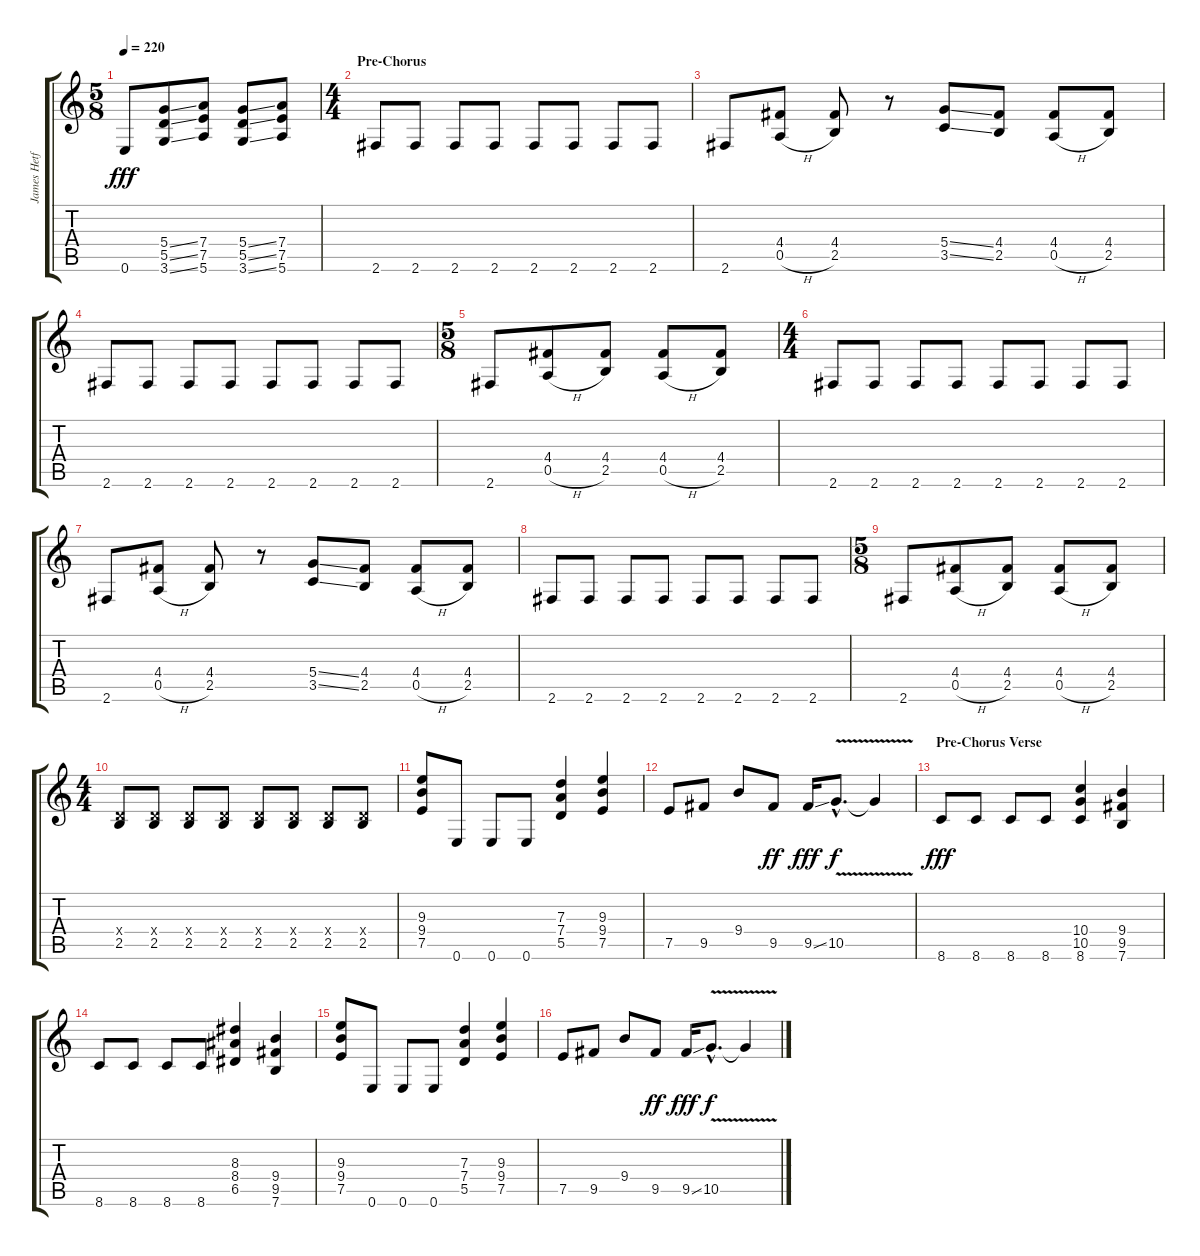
\track ("James Hetfield" "James Hetf") {instrument distortionguitar}
\staff {score tabs}
\tuning (E4 B3 G3 D3 A2 E2) {hide}
\ts (5 8)
\tempo 220
\clef g2
\ks c
0.6.8{dy fff} (5.4{ss} 5.5{ss} 3.6{ss}).8 (7.4 7.5 5.6).8 (5.4{ss} 5.5{ss} 3.6{ss}).8 (7.4 7.5 5.6).8 |
\ts (4 4)
\section ("" "Pre-Chorus")
2.6.8 2.6.8 2.6.8 2.6.8 2.6.8 2.6.8 2.6.8 2.6.8 |
2.6.8 (4.4 0.5{h}).8 (4.4 2.5).8 r.8 (5.4{ss} 3.5{ss}).8 (4.4 2.5).8 (4.4 0.5{h}).8 (4.4 2.5).8 |
2.6.8 2.6.8 2.6.8 2.6.8 2.6.8 2.6.8 2.6.8 2.6.8 |
\ts (5 8)
2.6.8 (4.4 0.5{h}).8 (4.4 2.5).8 (4.4 0.5{h}).8 (4.4 2.5).8 |
\ts (4 4)
2.6.8 2.6.8 2.6.8 2.6.8 2.6.8 2.6.8 2.6.8 2.6.8 |
2.6.8 (4.4 0.5{h}).8 (4.4 2.5).8 r.8 (5.4{ss} 3.5{ss}).8 (4.4 2.5).8 (4.4 0.5{h}).8 (4.4 2.5).8 |
2.6.8 2.6.8 2.6.8 2.6.8 2.6.8 2.6.8 2.6.8 2.6.8 |
\ts (5 8)
2.6.8 (4.4 0.5{h}).8 (4.4 2.5).8 (4.4 0.5{h}).8 (4.4 2.5).8 |
\ts (4 4)
(0.4{x} 2.5).8 (0.4{x} 2.5).8 (0.4{x} 2.5).8 (0.4{x} 2.5).8 (0.4{x} 2.5).8 (0.4{x} 2.5).8 (0.4{x} 2.5).8 (0.4{x} 2.5).8 |
(9.3 9.4 7.5).8 0.6.8 0.6.8 0.6.8 (7.3 7.4 5.5).4 (9.3 9.4 7.5).4 |
7.5.8 9.5.8 9.4.8 9.5.8{dy ff} 9.5{ss}.16{dy fff} 10.5{v hac}.8{d dy f} 10.5{t}.4 |
\section ("" "Pre-Chorus Verse")
8.6.8{dy fff} 8.6.8 8.6.8 8.6.8 (10.4 10.5 8.6).4 (9.4 9.5 7.6).4 |
8.6.8 8.6.8 8.6.8 8.6.8 (8.3 8.4 6.5).4 (9.4 9.5 7.6).4 |
(9.3 9.4 7.5).8 0.6.8 0.6.8 0.6.8 (7.3 7.4 5.5).4 (9.3 9.4 7.5).4 |
7.5.8 9.5.8 9.4.8 9.5.8{dy ff} 9.5{ss}.16{dy fff} 10.5{v hac}.8{d dy f} 10.5{t}.4
